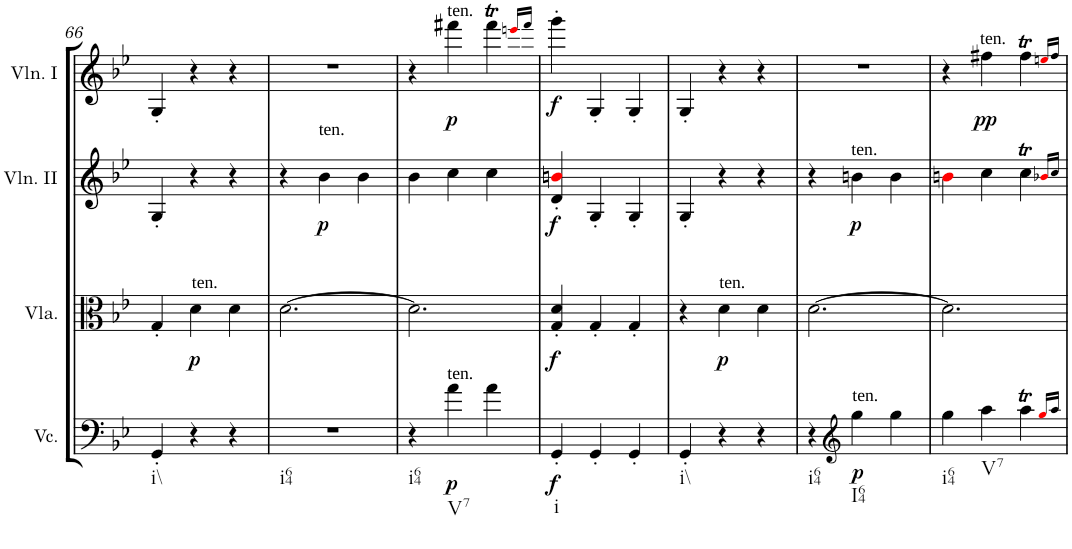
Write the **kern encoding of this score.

**kern	**dynam	**kern	**dynam	**kern	**dynam	**kern	**dynam
*part4	*part4	*part3	*part3	*part2	*part2	*part1	*part1
*staff4	*staff4	*staff3	*staff3	*staff2	*staff2	*staff1	*staff1
*I"Violoncello	*	*I"Viola	*	*I"Violin II	*	*I"Violin I	*
*I'Vc.	*	*I'Vla.	*	*I'Vln. II	*	*I'Vln. I	*
!!LO:PB:g=z
*clefF4	*	*clefC3	*	*clefG2	*	*clefG2	*
*k[b-e-]	*	*k[b-e-]	*	*k[b-e-]	*	*k[b-e-]	*
*g:	*	*g:	*	*g:	*	*g:	*
*M3/4	*	*M3/4	*	*M3/4	*	*M3/4	*
=66	=66	=66	=66	=66	=66	=66	=66
!LO:TX:b:t=i\\	!	!	!	!	!	!	!
4GG'/	.	4G'/	.	4G'/	.	4G'/	.
!	!	!LO:TX:a:t=ten.	!	!	!	!	!
!	!	!	!LO:DY:b	!	!	!	!
4r	.	4d\	p	4r	.	4r	.
4r	.	4d\	.	4r	.	4r	.
=67	=67	=67	=67	=67	=67	=67	=67
!LO:TX:b:t=i64	!	!	!	!	!	!	!
2.r	.	[2.d\	.	4r	.	2.r	.
!	!	!	!	!LO:TX:a:t=ten.	!	!	!
!	!	!	!	!	!LO:DY:b	!	!
.	.	.	.	4b-\	p	.	.
.	.	.	.	4b-\	.	.	.
=68	=68	=68	=68	=68	=68	=68	=68
!LO:TX:b:t=i64	!	!	!	!	!	!	!
4r	.	2.d\]	.	4b-\	.	4r	.
!	!	!	!	!	!	!LO:TX:a:t=ten.	!
!LO:TX:a:t=ten.	!	!	!	!	!	!	!
!LO:TX:b:t=V7	!	!	!	!	!	!	!
!	!LO:DY:b	!	!	!	!	!	!LO:DY:b
4a\	p	.	.	4cc\	.	4fff#X\	p
4a\	.	.	.	4cc\	.	4fff#t\	.
.	.	.	.	.	.	16qeeeni/LL	.
.	.	.	.	.	.	16qfff#/JJ	.
=69	=69	=69	=69	=69	=69	=69	=69
!LO:TX:b:t=i	!	!	!	!	!	!	!
!	!LO:DY:b	!	!LO:DY:b	!	!LO:DY:b	!	!LO:DY:b
4GG'/	f	4G/' 4d/'	f	4d/' 4bni/'	f	4ggg'\	f
4GG'/	.	4G'/	.	4G'/	.	4G'/	.
4GG'/	.	4G'/	.	4G'/	.	4G'/	.
=70	=70	=70	=70	=70	=70	=70	=70
!LO:TX:b:t=i\\	!	!	!	!	!	!	!
4GG'/	.	4r	.	4G'/	.	4G'/	.
!	!	!LO:TX:a:t=ten.	!	!	!	!	!
!	!	!	!LO:DY:b	!	!	!	!
4r	.	4d\	p	4r	.	4r	.
4r	.	4d\	.	4r	.	4r	.
=71	=71	=71	=71	=71	=71	=71	=71
!LO:TX:b:t=i64	!	!	!	!	!	!	!
4r	.	[2.d\	.	4r	.	2.r	.
*clefG2	*	*	*	*	*	*	*
!	!	!	!	!LO:TX:a:t=ten.	!	!	!
!LO:TX:a:t=ten.	!	!	!	!	!	!	!
!LO:TX:b:t=I64	!	!	!	!	!	!	!
!	!LO:DY:b	!	!	!	!LO:DY:b	!	!
4gg\	p	.	.	4bn\	p	.	.
4gg\	.	.	.	4b\	.	.	.
=72	=72	=72	=72	=72	=72	=72	=72
!LO:TX:b:t=i64	!	!	!	!	!	!	!
4gg\	.	2.d\]	.	4bni\	.	4r	.
!	!	!	!	!	!	!LO:TX:a:t=ten.	!
!LO:TX:b:t=V7	!	!	!	!	!	!	!
!	!	!	!	!	!	!	!LO:DY:b
4aa\	.	.	.	4cc\	.	4ff#X\	pp
4aat\	.	.	.	4ccT\	.	4ff#t\	.
16qggi/LL	.	.	.	16qb-Xi/LL	.	16qeeni/LL	.
16qaa/JJ	.	.	.	16qcc/JJ	.	16qff#/JJ	.
=	=	=	=	=	=	=	=
*-	*-	*-	*-	*-	*-	*-	*-
